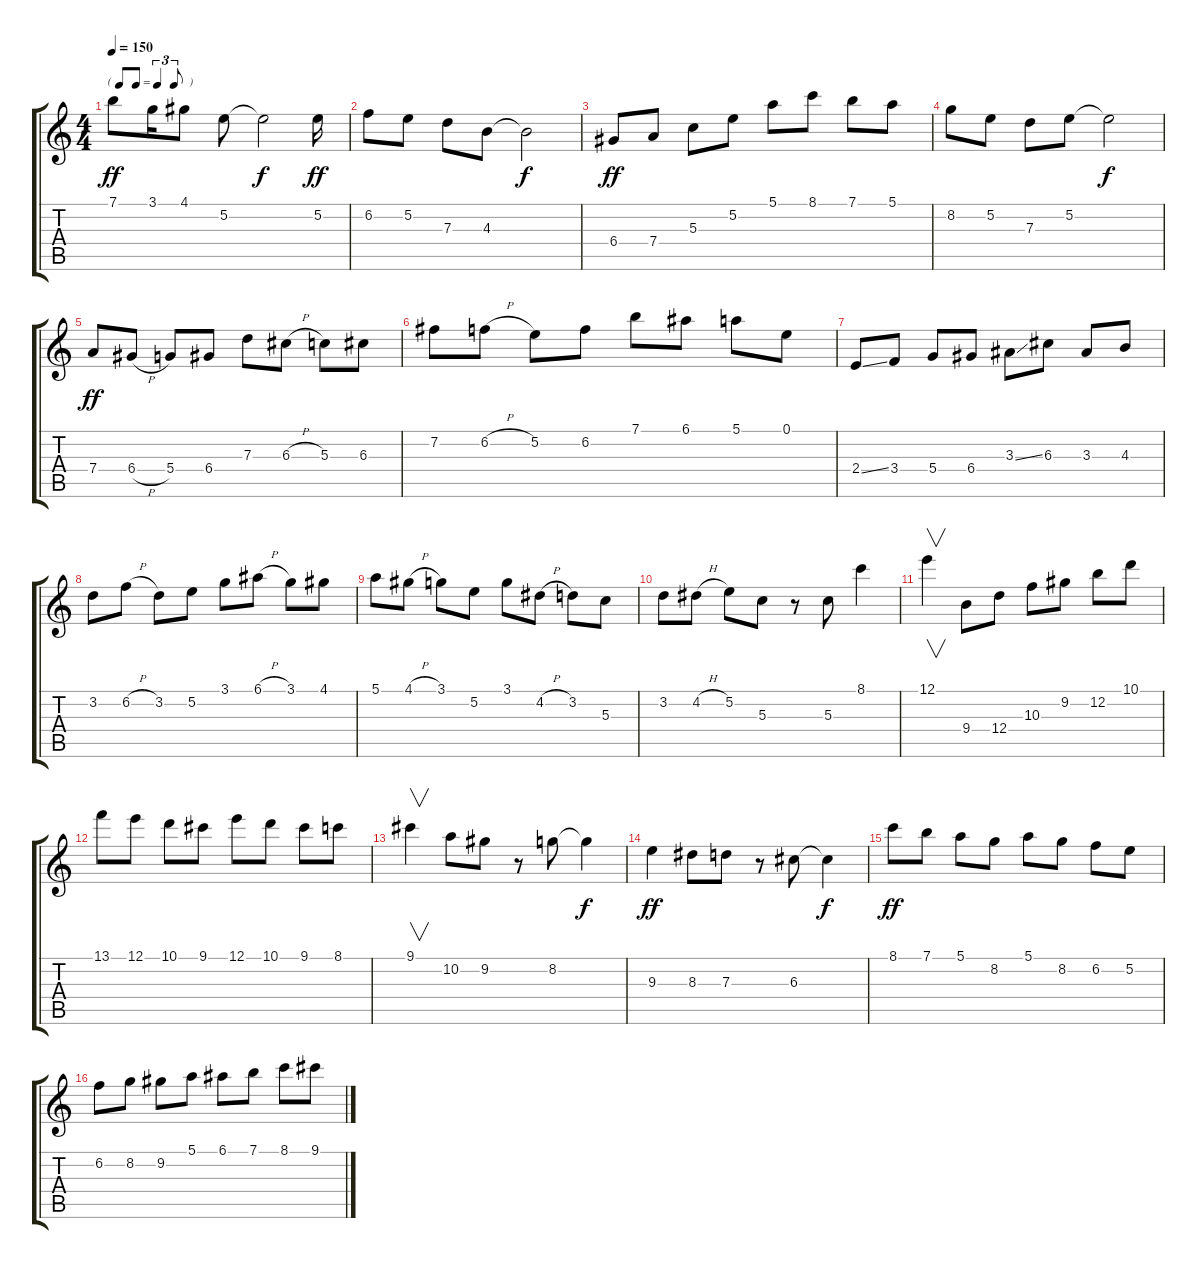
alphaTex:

\track "" {instrument acousticguitarnylon}
\staff {score tabs}
\tuning (E4 B3 G3 D3 A2 E2) {hide}
\ts (4 4)
\tf triplet8th
\tempo 150
\clef g2
\ks c
7.1.8{dy ff} 3.1.16 4.1.8 5.2.8 5.2{t}.2{dy f} 5.2.16{dy ff} |
6.2.8 5.2.8 7.3.8 4.3.8 4.3{t}.2{dy f} |
6.4.8{dy ff} 7.4.8 5.3.8 5.2.8 5.1.8 8.1.8 7.1.8 5.1.8 |
8.2.8 5.2.8 7.3.8 5.2.8 5.2{t}.2{dy f} |
7.4.8{dy ff} 6.4{h}.8 5.4.8 6.4.8 7.3.8 6.3{h}.8 5.3.8 6.3.8 |
7.2.8 6.2{h}.8 5.2.8 6.2.8 7.1.8 6.1.8 5.1.8 0.1.8 |
2.4{ss}.8 3.4.8 5.4.8 6.4.8 3.3{ss}.8 6.3.8 3.3.8 4.3.8 |
3.2.8 6.2{h}.8 3.2.8 5.2.8 3.1.8 6.1{h}.8 3.1.8 4.1.8 |
5.1.8 4.1{h}.8 3.1.8 5.2.8 3.1.8 4.2{h}.8 3.2.8 5.3.8 |
3.2.8 4.2{h}.8 5.2.8 5.3.8 r.8 5.3.8 8.1.4 |
12.1.4{v} 9.4.8 12.4.8 10.3.8 9.2.8 12.2.8 10.1.8 |
13.1.8 12.1.8 10.1.8 9.1.8 12.1.8 10.1.8 9.1.8 8.1.8 |
9.1.4{v} 10.2.8 9.2.8 r.8 8.2.8 8.2{t}.4{dy f} |
9.3.4{dy ff} 8.3.8 7.3.8 r.8 6.3.8 6.3{t}.4{dy f} |
8.1.8{dy ff} 7.1.8 5.1.8 8.2.8 5.1.8 8.2.8 6.2.8 5.2.8 |
6.2.8 8.2.8 9.2.8 5.1.8 6.1.8 7.1.8 8.1.8 9.1.8
